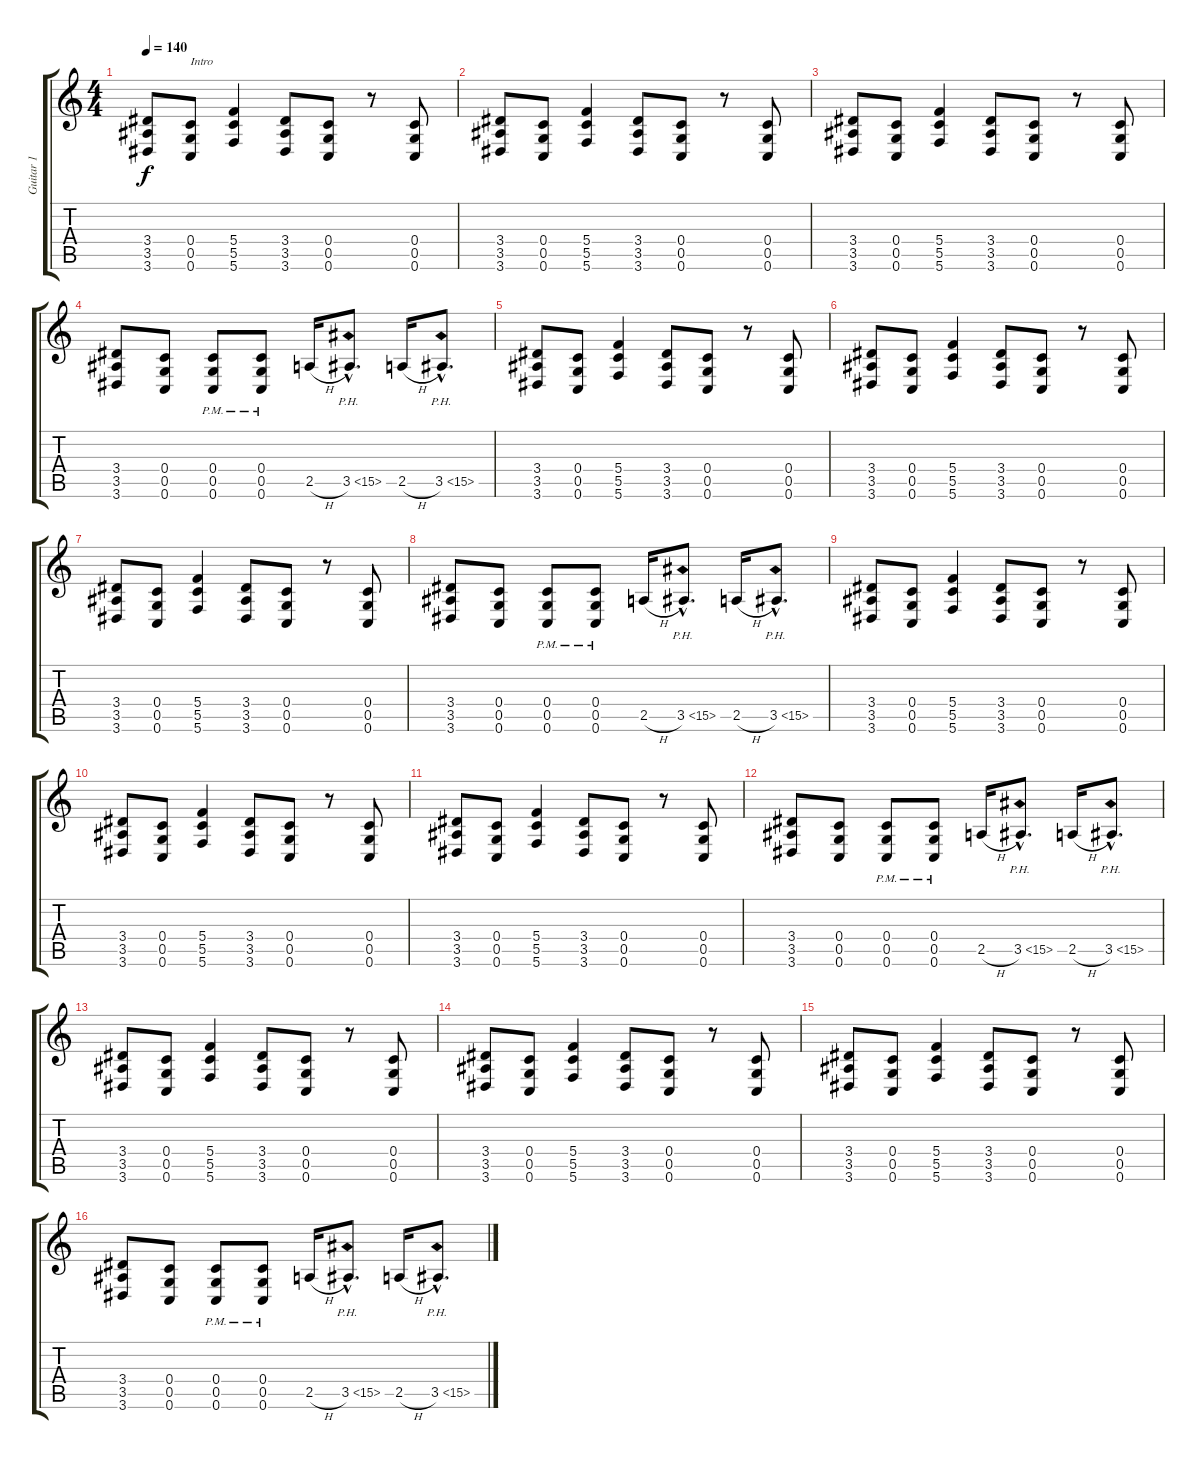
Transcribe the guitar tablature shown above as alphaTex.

\track ("Guitar 1" "Guitar 1") {instrument overdrivenguitar}
\staff {score tabs}
\tuning (D4 A3 F3 C3 G2 C2) {hide}
\ts (4 4)
\tempo 140
\clef g2
\ks c
(3.4 3.5 3.6).8{dy f instrument overdrivenguitar} (0.4 0.5 0.6).8{txt "Intro"} (5.4 5.5 5.6).4 (3.4 3.5 3.6).8 (0.4 0.5 0.6).8 r.8 (0.4 0.5 0.6).8 |
(3.4 3.5 3.6).8 (0.4 0.5 0.6).8 (5.4 5.5 5.6).4 (3.4 3.5 3.6).8 (0.4 0.5 0.6).8 r.8 (0.4 0.5 0.6).8 |
(3.4 3.5 3.6).8 (0.4 0.5 0.6).8 (5.4 5.5 5.6).4 (3.4 3.5 3.6).8 (0.4 0.5 0.6).8 r.8 (0.4 0.5 0.6).8 |
(3.4 3.5 3.6).8 (0.4 0.5 0.6).8 (0.4{pm} 0.5{pm} 0.6{pm}).8 (0.4{pm} 0.5{pm} 0.6{pm}).8 2.5{h}.16 3.5{ph 12 hac}.8{d} 2.5{h}.16 3.5{ph 12 hac}.8{d} |
(3.4 3.5 3.6).8 (0.4 0.5 0.6).8 (5.4 5.5 5.6).4 (3.4 3.5 3.6).8 (0.4 0.5 0.6).8 r.8 (0.4 0.5 0.6).8 |
(3.4 3.5 3.6).8 (0.4 0.5 0.6).8 (5.4 5.5 5.6).4 (3.4 3.5 3.6).8 (0.4 0.5 0.6).8 r.8 (0.4 0.5 0.6).8 |
(3.4 3.5 3.6).8 (0.4 0.5 0.6).8 (5.4 5.5 5.6).4 (3.4 3.5 3.6).8 (0.4 0.5 0.6).8 r.8 (0.4 0.5 0.6).8 |
(3.4 3.5 3.6).8 (0.4 0.5 0.6).8 (0.4{pm} 0.5{pm} 0.6{pm}).8 (0.4{pm} 0.5{pm} 0.6{pm}).8 2.5{h}.16 3.5{ph 12 hac}.8{d} 2.5{h}.16 3.5{ph 12 hac}.8{d} |
(3.4 3.5 3.6).8 (0.4 0.5 0.6).8 (5.4 5.5 5.6).4 (3.4 3.5 3.6).8 (0.4 0.5 0.6).8 r.8 (0.4 0.5 0.6).8 |
(3.4 3.5 3.6).8 (0.4 0.5 0.6).8 (5.4 5.5 5.6).4 (3.4 3.5 3.6).8 (0.4 0.5 0.6).8 r.8 (0.4 0.5 0.6).8 |
(3.4 3.5 3.6).8 (0.4 0.5 0.6).8 (5.4 5.5 5.6).4 (3.4 3.5 3.6).8 (0.4 0.5 0.6).8 r.8 (0.4 0.5 0.6).8 |
(3.4 3.5 3.6).8 (0.4 0.5 0.6).8 (0.4{pm} 0.5{pm} 0.6{pm}).8 (0.4{pm} 0.5{pm} 0.6{pm}).8 2.5{h}.16 3.5{ph 12 hac}.8{d} 2.5{h}.16 3.5{ph 12 hac}.8{d} |
(3.4 3.5 3.6).8 (0.4 0.5 0.6).8 (5.4 5.5 5.6).4 (3.4 3.5 3.6).8 (0.4 0.5 0.6).8 r.8 (0.4 0.5 0.6).8 |
(3.4 3.5 3.6).8 (0.4 0.5 0.6).8 (5.4 5.5 5.6).4 (3.4 3.5 3.6).8 (0.4 0.5 0.6).8 r.8 (0.4 0.5 0.6).8 |
(3.4 3.5 3.6).8 (0.4 0.5 0.6).8 (5.4 5.5 5.6).4 (3.4 3.5 3.6).8 (0.4 0.5 0.6).8 r.8 (0.4 0.5 0.6).8 |
(3.4 3.5 3.6).8 (0.4 0.5 0.6).8 (0.4{pm} 0.5{pm} 0.6{pm}).8 (0.4{pm} 0.5{pm} 0.6{pm}).8 2.5{h}.16 3.5{ph 12 hac}.8{d} 2.5{h}.16 3.5{ph 12 hac}.8{d}
